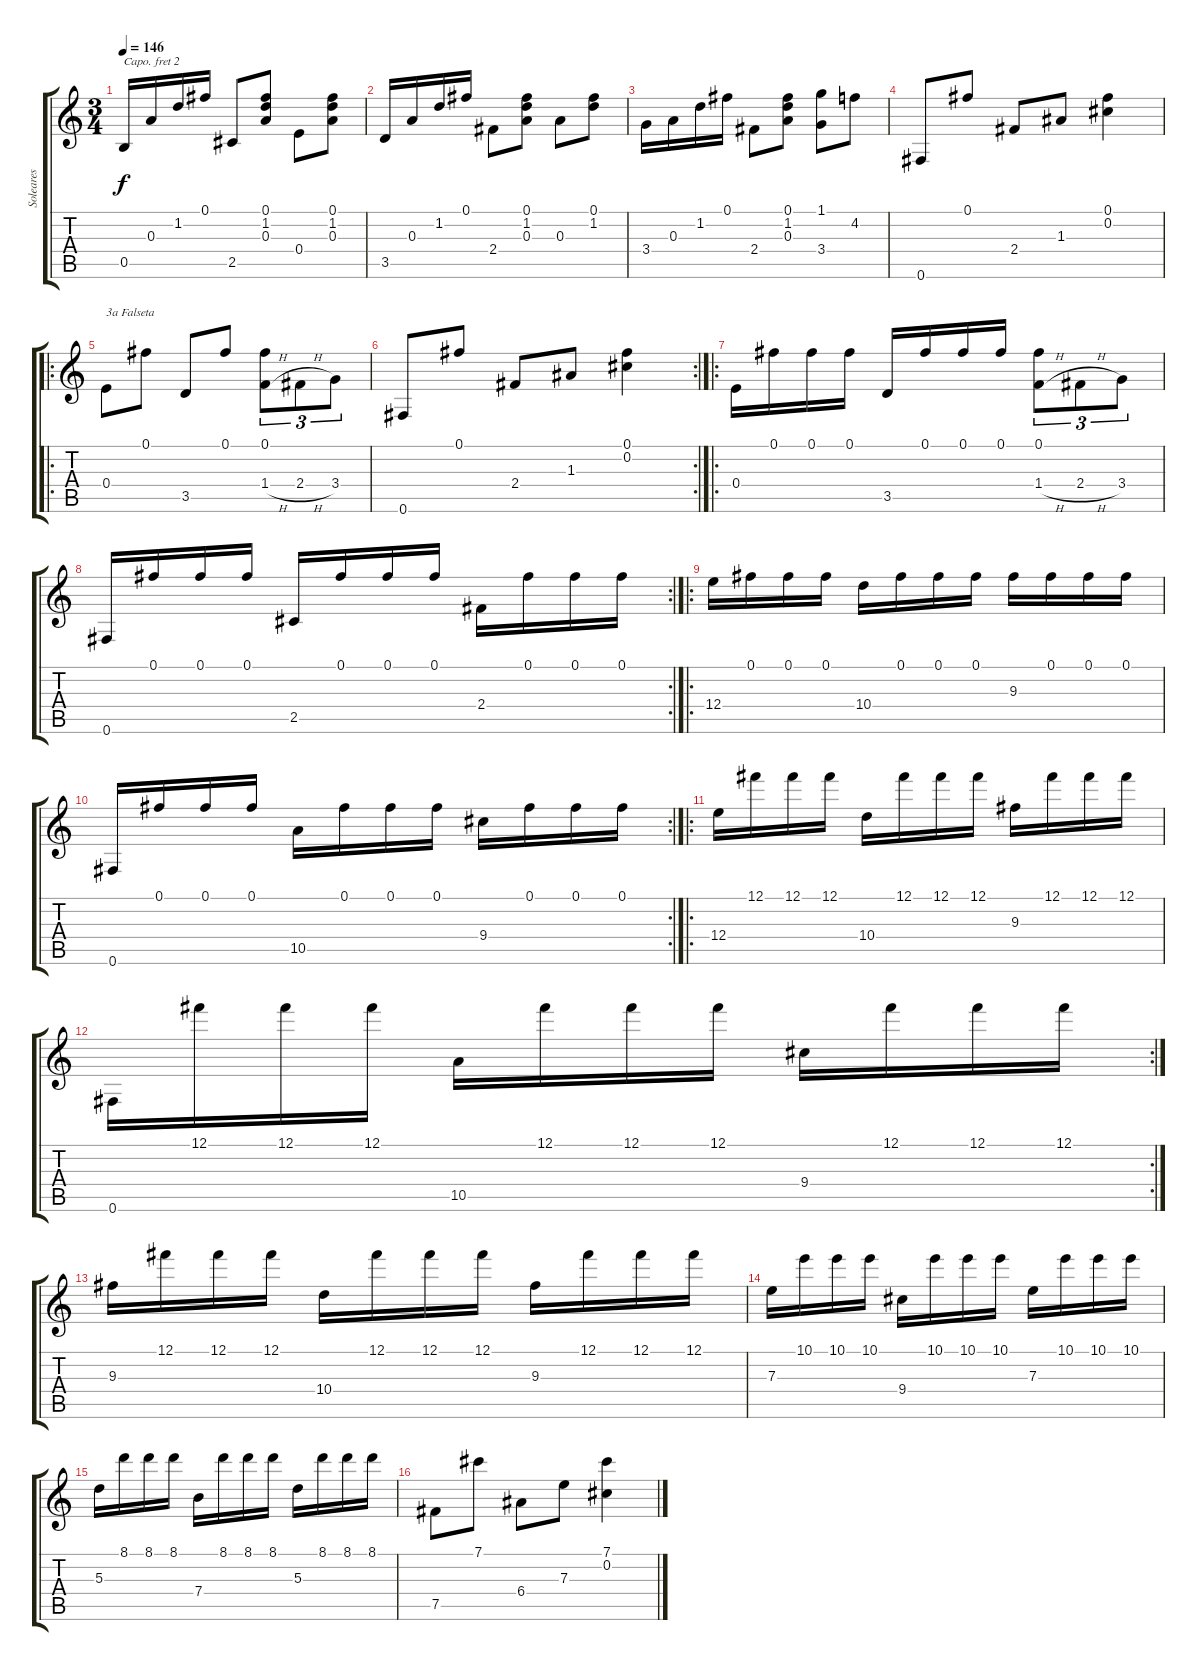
\track ("Soleares" "Soleares") {instrument acousticguitarnylon}
\staff {score tabs}
\capo 2
\tuning (E4 B3 G3 D3 A2 E2) {hide}
\ts (3 4)
\tempo 146
\clef g2
\ks c
0.5.16{dy f} 0.3.16 1.2.16 0.1.16 2.5.8 (0.1 1.2 0.3).8 0.4.8 (0.1 1.2 0.3).8 |
3.5.16 0.3.16 1.2.16 0.1.16 2.4.8 (0.1 1.2 0.3).8 0.3.8 (0.1 1.2).8 |
3.4.16 0.3.16 1.2.16 0.1.16 2.4.8 (0.1 1.2 0.3).8 (1.1 3.4).8 4.2.8 |
0.6.8 0.1.8 2.4.8 1.3.8 (0.1 0.2).4 |
\ro
0.4.8{txt "3a Falseta"} 0.1.8 3.5.8 0.1.8 (0.1 1.4{h}).8{tu (3 2)} 2.4{h}.8{tu (3 2)} 3.4.8{tu (3 2)} |
\rc 2
0.6.8 0.1.8 2.4.8 1.3.8 (0.1 0.2).4 |
\ro
0.4.16 0.1.16 0.1.16 0.1.16 3.5.16 0.1.16 0.1.16 0.1.16 (0.1 1.4{h}).8{tu (3 2)} 2.4{h}.8{tu (3 2)} 3.4.8{tu (3 2)} |
\rc 2
0.6.16 0.1.16 0.1.16 0.1.16 2.5.16 0.1.16 0.1.16 0.1.16 2.4.16 0.1.16 0.1.16 0.1.16 |
\ro
12.4.16 0.1.16 0.1.16 0.1.16 10.4.16 0.1.16 0.1.16 0.1.16 9.3.16 0.1.16 0.1.16 0.1.16 |
\rc 2
0.6.16 0.1.16 0.1.16 0.1.16 10.5.16 0.1.16 0.1.16 0.1.16 9.4.16 0.1.16 0.1.16 0.1.16 |
\ro
12.4.16 12.1.16 12.1.16 12.1.16 10.4.16 12.1.16 12.1.16 12.1.16 9.3.16 12.1.16 12.1.16 12.1.16 |
\rc 2
0.6.16 12.1.16 12.1.16 12.1.16 10.5.16 12.1.16 12.1.16 12.1.16 9.4.16 12.1.16 12.1.16 12.1.16 |
9.3.16 12.1.16 12.1.16 12.1.16 10.4.16 12.1.16 12.1.16 12.1.16 9.3.16 12.1.16 12.1.16 12.1.16 |
7.3.16 10.1.16 10.1.16 10.1.16 9.4.16 10.1.16 10.1.16 10.1.16 7.3.16 10.1.16 10.1.16 10.1.16 |
5.3.16 8.1.16 8.1.16 8.1.16 7.4.16 8.1.16 8.1.16 8.1.16 5.3.16 8.1.16 8.1.16 8.1.16 |
7.5.8 7.1.8 6.4.8 7.3.8 (7.1 0.2).4
